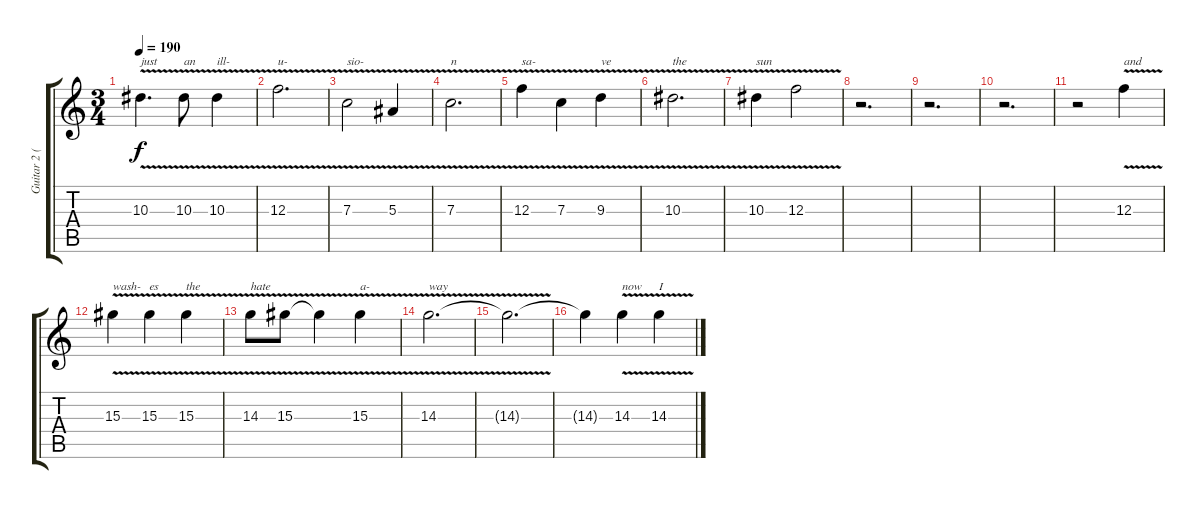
\track ("Guitar 2 (Jari)" "Guitar 2 (") {instrument distortionguitar}
\staff {score tabs}
\tuning (D4 A3 F3 C3 G2 C2) {hide}
\ts (3 4)
\tempo 190
\clef g2
\ks c
10.3{v}.4{d txt "just" dy f} 10.3{v}.8{txt "an"} 10.3{v}.4{txt "ill-"} |
12.3{v}.2{d txt "u-"} |
7.3{v}.2{txt "sio-"} 5.3{v}.4 |
7.3{v}.2{d txt "n"} |
12.3{v}.4{txt "sa-"} 7.3{v}.4 9.3{v}.4{txt "ve"} |
10.3{v}.2{d txt "the"} |
10.3{v}.4{txt "sun"} 12.3{v}.2 |
r.2{d} |
r.2{d} |
r.2{d} |
r.2 12.3{v}.4{txt "and"} |
15.3{v}.4{txt "wash-"} 15.3{v}.4{txt "es"} 15.3{v}.4{txt "the"} |
14.3{v}.8{txt "hate"} 15.3{v}.8 15.3{t}.4 15.3{v}.4{txt "a-"} |
14.3{v}.2{d txt "way"} |
14.3{t}.2{d} |
14.3{t}.4 14.3{v}.4{txt "now"} 14.3{v}.4{txt "I"}
